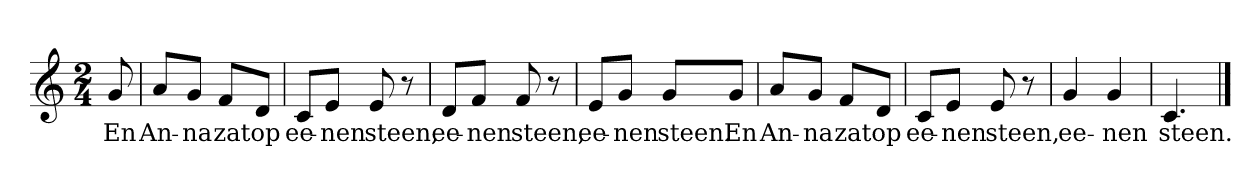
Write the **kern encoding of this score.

**kern	**text
*part1	*part1
*staff1	*staff1
*clefG2	*
*k[]	*
*C:	*
*M2/4	*
*MM120	*
=	=
8g	En
=1	=1
8a/L	An-
8g/J	-na
8f/L	zat
8d/J	op
=2	=2
8c/L	ee-
8e/J	-nen
8e	steen,
8r	.
=3	=3
8d/L	ee-
8f/J	-nen
8f	steen,
8r	.
=4	=4
8e/L	ee-
8g/J	-nen
8g/L	steen.
8g/J	En
=5	=5
8a/L	An-
8g/J	-na
8f/L	zat
8d/J	op
=6	=6
8c/L	ee-
8e/J	-nen
8e	steen,
8r	.
=7	=7
4g	ee-
4g	-nen
=8	=8
4.c	steen.
==	==
*-	*-
